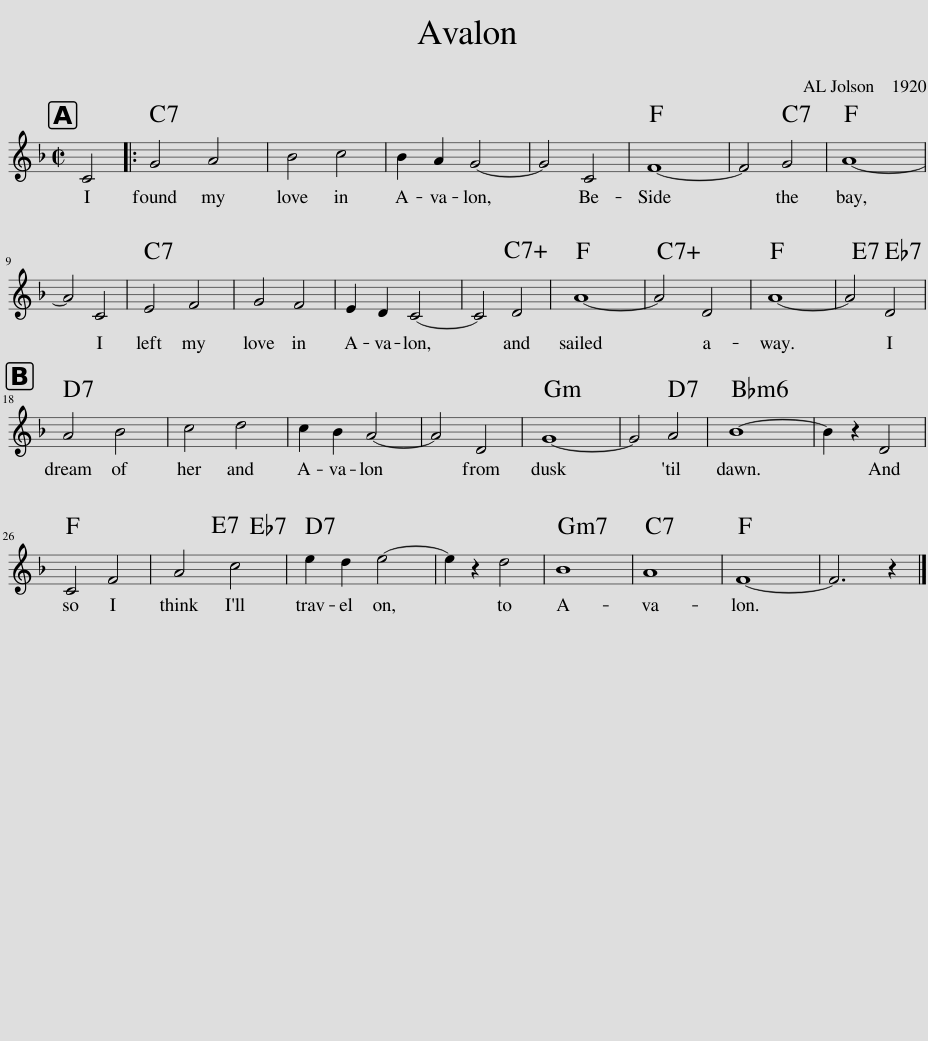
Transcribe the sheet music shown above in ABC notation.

X:1
L:1/8
M:2/2
I:linebreak $
K:F
V:1 treble
V:1
 C4 |: G4 A4 | B4 c4 | B2 A2 G4- | G4 C4 | %5
 F8- | F4 G4 | A8- |$ A4 C4 | E4 F4 | %10
 G4 F4 | E2 D2 C4- | C4 D4 | A8- | A4 D4 | %15
 A8- | A4 D4 |$ A4 B4 | c4 d4 | c2 B2 A4- | %20
 A4 D4 | G8- | G4 A4 | B8- | B2 z2 D4 |$ %25
 C4 F4 | A4 c4 | e2 d2 e4- | e2 z2 d4 | B8 | %30
 A8 | F8- | F6 z2 |] %33
